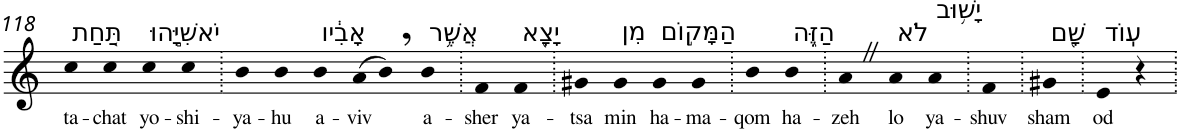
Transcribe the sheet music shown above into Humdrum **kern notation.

**kern	**text
*part1	*part1
*staff1	*staff1
*I"Piano	*
*I'Pno	*
!!LO:PB:g=z
*clefG2	*
*k[]	*
=118	=118
!LO:TX:a:t=תַּ֚חַת	!
!	!LO:LY:b
4cc	ta-
!	!LO:LY:b
4cc	-chat
!LO:TX:a:t=יֹאשִׁיָּ֣הוּ	!
!	!LO:LY:b
4cc	yo-
!	!LO:LY:b
4cc	-shi-
=119.	=119.
!	!LO:LY:b
4b	-ya-
!	!LO:LY:b
4b	-hu
!LO:TX:a:t=אָבִ֔יו	!
!	!LO:LY:b
4b	a-
!	!LO:LY:b
(>8a	-viv
8b,)	.
!LO:TX:a:t=אֲשֶׁ֥ר	!
!	!LO:LY:b
4b	a-
=120.	=120.
!	!LO:LY:b
4f	-sher
!LO:TX:a:t=יָצָ֖א	!
!	!LO:LY:b
4f	ya-
=121.	=121.
!	!LO:LY:b
4g#X	-tsa
!LO:TX:a:t=מִן	!
!	!LO:LY:b
4g#	min
!LO:TX:a:t=הַמָּק֣וֹם	!
!	!LO:LY:b
4g#	ha-
!	!LO:LY:b
4g#	-ma-
=122.	=122.
!	!LO:LY:b
4b	-qom
!LO:TX:a:t=הַזֶּ֑ה	!
!	!LO:LY:b
4b	ha-
=123.	=123.
!	!LO:LY:b
4aZ	-zeh
!LO:TX:a:t=לֹא	!
!	!LO:LY:b
4a	lo
!LO:TX:a:t=יָשׁ֥וּב	!
!	!LO:LY:b
4a	ya-
=124.	=124.
!	!LO:LY:b
4f	-shuv
=125.	=125.
!LO:TX:a:t=שָׁ֖ם	!
!	!LO:LY:b
4g#X	sham
=126.	=126.
!LO:TX:a:t=עֽוֹד	!
!	!LO:LY:b
4e	od
4r	.
=.	=.
*-	*-
